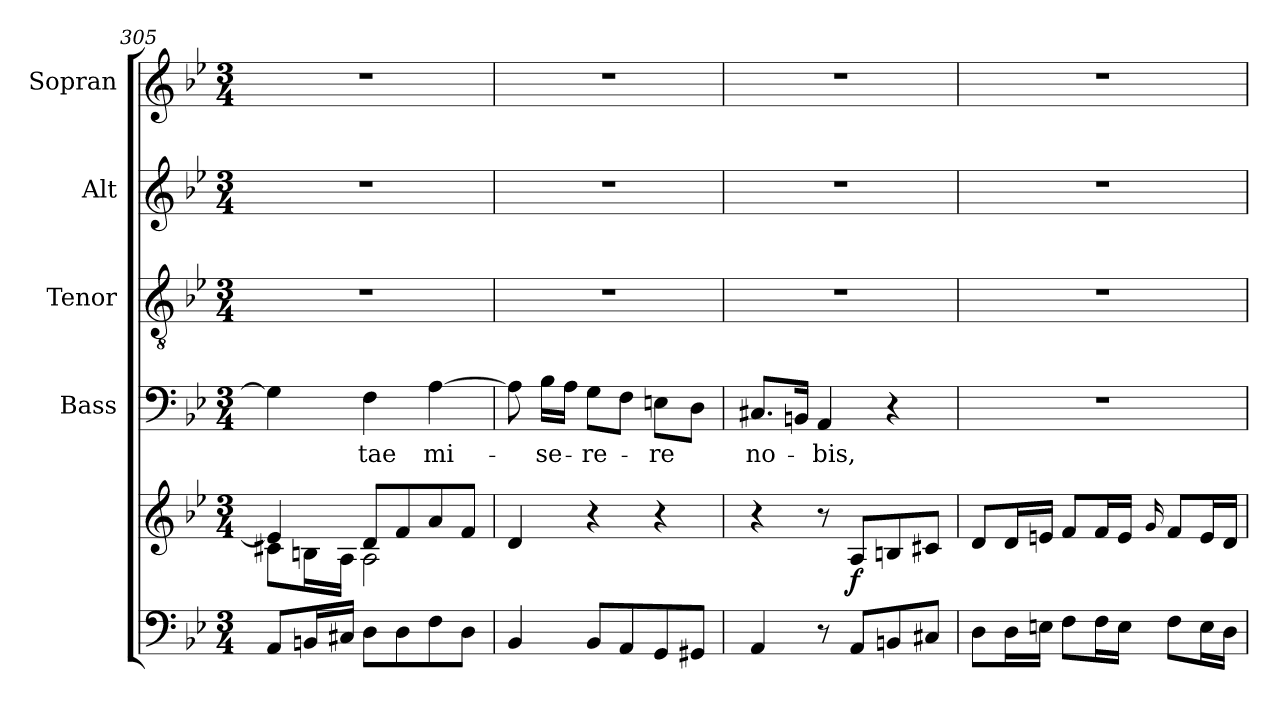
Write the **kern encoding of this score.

**kern	**kern	**dynam	**kern	**text	**kern	**kern	**kern
*part5	*part5	*part5	*part4	*part4	*part3	*part2	*part1
*staff6	*staff5	*staff5/6	*staff4	*staff4	*staff3	*staff2	*staff1
*	*	*	*I"Bass	*	*I"Tenor	*I"Alt	*I"Sopran
*	*	*	*I'B.	*	*I'T.	*I'A.	*I'S.
*clefF4	*clefG2	*	*clefF4	*	*clefGv2	*clefG2	*clefG2
*k[b-e-]	*k[b-e-]	*	*k[b-e-]	*	*k[b-e-]	*k[b-e-]	*k[b-e-]
*B-:	*B-:	*	*B-:	*	*B-:	*B-:	*B-:
*M3/4	*M3/4	*	*M3/4	*	*M3/4	*M3/4	*M3/4
=305	=305	=305	=305	=305	=305	=305	=305
*	*^	*	*	*	*	*	*
8AA/L	4e/]	8c#X\L	.	4G\]	.	2.r	2.r	2.r
16BBn/L	.	16Bn\L	.	.	.	.	.	.
16C#X/JJ	.	16A\JJ	.	.	.	.	.	.
!	!	!	!	!	!LO:LY:b	!	!	!
8D\L	8d/L	2A\	.	4F\	-tae	.	.	.
8D\	8f/	.	.	.	.	.	.	.
!	!	!	!	!	!LO:LY:b	!	!	!
8F\	8a/	.	.	[4A\	mi-	.	.	.
8D\J	8f/J	.	.	.	.	.	.	.
*	*v	*v	*	*	*	*	*	*
=306	=306	=306	=306	=306	=306	=306	=306
4BB-/	4d/	.	8A\]	.	2.r	2.r	2.r
!	!	!	!	!LO:LY:b	!	!	!
.	.	.	16B-\LL	-se-	.	.	.
.	.	.	16A\JJ	.	.	.	.
!	!	!	!	!LO:LY:b	!	!	!
8BB-/L	4r	.	8G\L	-re-	.	.	.
8AA/	.	.	8F\J	.	.	.	.
!	!	!	!	!LO:LY:b	!	!	!
8GG/	4r	.	8En\L	-re	.	.	.
8GG#X/J	.	.	8D\J	.	.	.	.
=307	=307	=307	=307	=307	=307	=307	=307
!	!	!	!	!LO:LY:b	!	!	!
4AA/	4r	.	8.C#X/L	no-	2.r	2.r	2.r
.	.	.	16BBn/Jk	.	.	.	.
!	!	!	!	!LO:LY:b	!	!	!
8r	8r	.	4AA/	-bis,	.	.	.
!	!	!LO:DY:b	!	!	!	!	!
8AA/L	8A/L	f	.	.	.	.	.
8BBn/	8Bn/	.	4r	.	.	.	.
8C#X/J	8c#X/J	.	.	.	.	.	.
!!LO:LB:g=z
=308	=308	=308	=308	=308	=308	=308	=308
8D\L	8d/L	.	2.r	.	2.r	2.r	2.r
16D\L	16d/L	.	.	.	.	.	.
16En\JJ	16en/JJ	.	.	.	.	.	.
8F\L	8f/L	.	.	.	.	.	.
16F\L	16f/L	.	.	.	.	.	.
16E\JJ	16e/JJ	.	.	.	.	.	.
.	16qqg/	.	.	.	.	.	.
8F\L	8f/L	.	.	.	.	.	.
16E\L	16e/L	.	.	.	.	.	.
16D\JJ	16d/JJ	.	.	.	.	.	.
=	=	=	=	=	=	=	=
*-	*-	*-	*-	*-	*-	*-	*-
